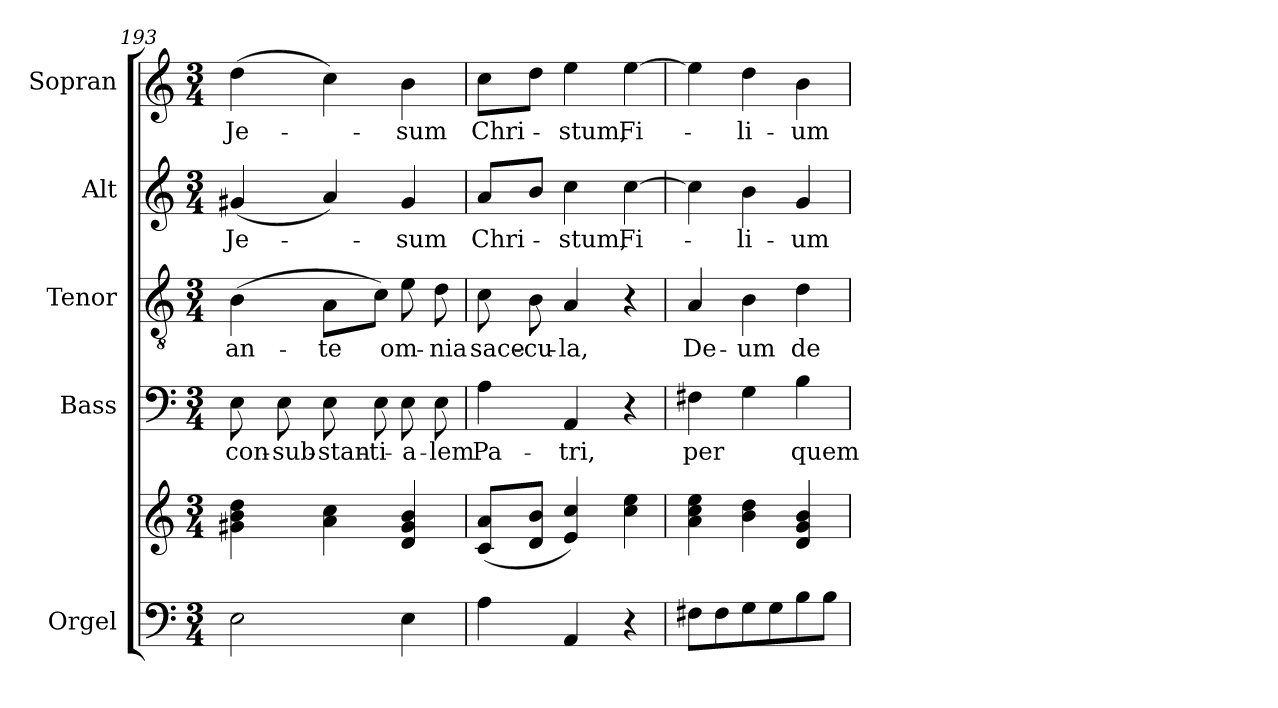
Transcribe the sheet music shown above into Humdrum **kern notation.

**kern	**kern	**kern	**text	**kern	**text	**kern	**text	**kern	**text
*part5	*part5	*part4	*part4	*part3	*part3	*part2	*part2	*part1	*part1
*staff6	*staff5	*staff4	*staff4	*staff3	*staff3	*staff2	*staff2	*staff1	*staff1
*I"Orgel	*	*I"Bass	*	*I"Tenor	*	*I"Alt	*	*I"Sopran	*
*I'Org.	*	*I'B.	*	*I'T.	*	*I'A.	*	*I'S.	*
!!LO:PB:g=z
*clefF4	*clefG2	*clefF4	*	*clefGv2	*	*clefG2	*	*clefG2	*
*k[]	*k[]	*k[]	*	*k[]	*	*k[]	*	*k[]	*
*C:	*C:	*C:	*	*C:	*	*C:	*	*C:	*
*M3/4	*M3/4	*M3/4	*	*M3/4	*	*M3/4	*	*M3/4	*
=193	=193	=193	=193	=193	=193	=193	=193	=193	=193
!	!	!	!LO:LY:b	!	!LO:LY:b	!	!LO:LY:b	!	!LO:LY:b
2E\	4g#X\ 4b\ 4dd\	8E\	con-	(>4B\	an-	(<4g#X/	Je-	(>4dd\	Je-
!	!	!	!LO:LY:b	!	!	!	!	!	!
.	.	8E\	-sub-	.	.	.	.	.	.
!	!	!	!LO:LY:b	!	!LO:LY:b	!	!	!	!
.	4a\ 4cc\	8E\	-stan-	8A\L	-te	4a/)	.	4cc\)	.
!	!	!	!LO:LY:b	!	!	!	!	!	!
.	.	8E\	-ti-	8c\J)	.	.	.	.	.
!	!	!	!LO:LY:b	!	!LO:LY:b	!	!LO:LY:b	!	!LO:LY:b
4E\	4d/ 4g#/ 4b/	8E\	-a-	8e\	om-	4g#/	-sum	4b\	-sum
!	!	!	!LO:LY:b	!	!LO:LY:b	!	!	!	!
.	.	8E\	-lem	8d\	-nia	.	.	.	.
=194	=194	=194	=194	=194	=194	=194	=194	=194	=194
!	!	!	!LO:LY:b	!	!LO:LY:b	!	!LO:LY:b	!	!LO:LY:b
4A\	(<8c/ 8a/L	4A\	Pa-	8c\	sace-	8a/L	Chri-	8cc\L	Chri-
!	!	!	!	!	!LO:LY:b	!	!	!	!
.	8d/ 8b/J	.	.	8B\	-cu-	8b/J	.	8dd\J	.
!	!	!	!LO:LY:b	!	!LO:LY:b	!	!LO:LY:b	!	!LO:LY:b
4AA/	4e/ 4cc/)	4AA/	-tri,	4A/	-la,	4cc\	-stum,	4ee\	-stum,
!	!	!	!	!	!	!	!LO:LY:b	!	!LO:LY:b
4r	4cc\ 4ee\	4r	.	4r	.	[4cc\	Fi-	[4ee\	Fi-
=195	=195	=195	=195	=195	=195	=195	=195	=195	=195
!	!	!	!LO:LY:b	!	!LO:LY:b	!	!	!	!
8F#X\L	4a\ 4cc\ 4ee\	4F#X\	per	4A/	De-	4cc\]	.	4ee\]	.
8F#\	.	.	.	.	.	.	.	.	.
!	!	!	!	!	!LO:LY:b	!	!LO:LY:b	!	!LO:LY:b
8G\	4b\ 4dd\	4G\	.	4B\	-um	4b\	-li-	4dd\	-li-
8G\	.	.	.	.	.	.	.	.	.
!	!	!	!LO:LY:b	!	!LO:LY:b	!	!LO:LY:b	!	!LO:LY:b
8B\	4d/ 4g/ 4b/	4B\	quem	4d\	de	4g/	-um	4b\	-um
8B\J	.	.	.	.	.	.	.	.	.
=	=	=	=	=	=	=	=	=	=
*-	*-	*-	*-	*-	*-	*-	*-	*-	*-
